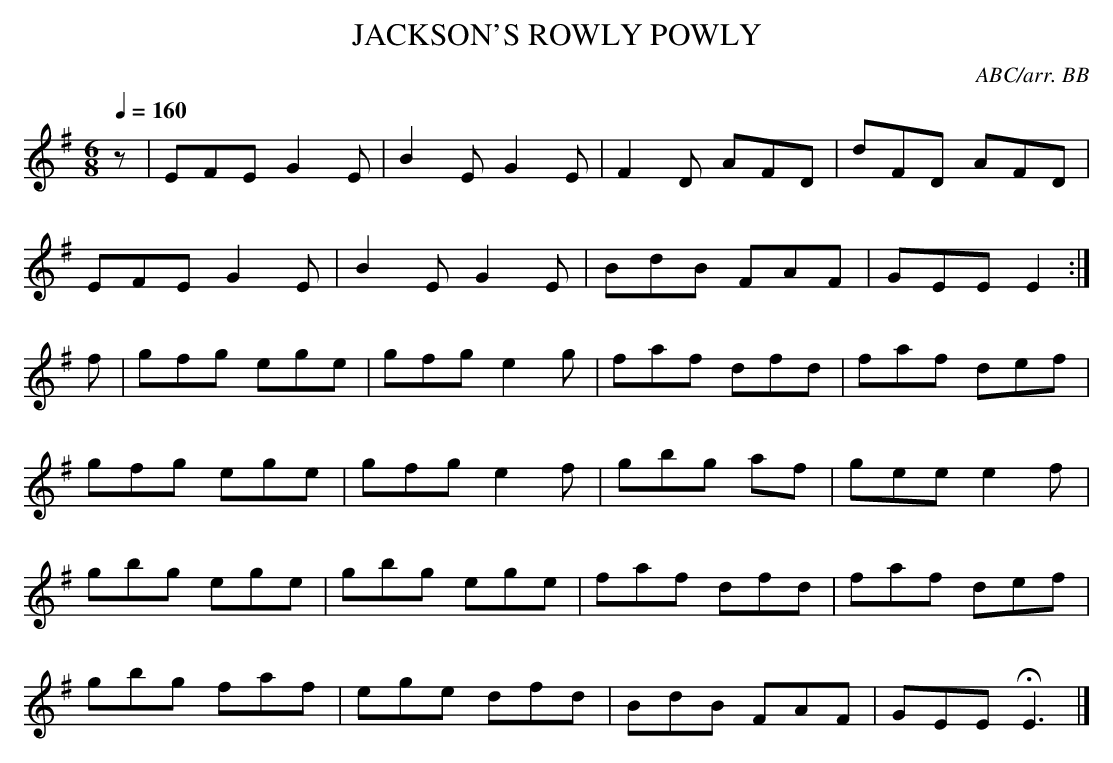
X:1
T:JACKSON'S ROWLY POWLY
C:ABC/arr. BB
since it's already 16 measures.
Q:1/4=160
M:6/8
L:1/8
K:Em
z|EFE G2E|B2E G2E|F2D AFD|dFD AFD|
EFE G2E|B2E G2E|BdB FAF|GEE E2 :|
f|gfg ege|gfg e2g|faf dfd|faf def|
gfg ege|gfg e2f|gbg af|gee e2f|
gbg ege|gbg ege|faf dfd|faf def|
gbg faf|ege dfd|BdB FAF|GEE HE3 |]
